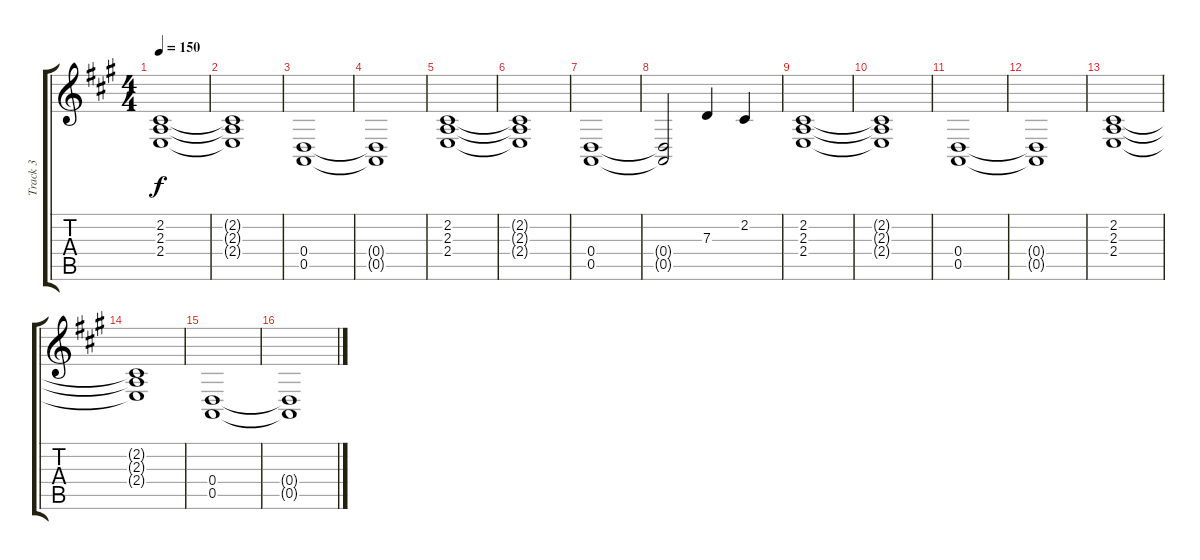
\track ("Track 3" "Track 3") {instrument acousticgrandpiano}
\staff {score tabs}
\tuning (E4 B3 G3 D3 A2 E2) {hide}
\ts (4 4)
\tempo 150
\clef g2
\ks a
(2.2 2.3 2.4).1{dy f} |
(2.2{t} 2.3{t} 2.4{t}).1 |
(0.4 0.5).1 |
(0.4{t} 0.5{t}).1 |
(2.2 2.3 2.4).1 |
(2.2{t} 2.3{t} 2.4{t}).1 |
(0.4 0.5).1 |
(0.4{t} 0.5{t}).2 7.3.4 2.2.4 |
(2.2 2.3 2.4).1 |
(2.2{t} 2.3{t} 2.4{t}).1 |
(0.4 0.5).1 |
(0.4{t} 0.5{t}).1 |
(2.2 2.3 2.4).1 |
(2.2{t} 2.3{t} 2.4{t}).1 |
(0.4 0.5).1 |
(0.4{t} 0.5{t}).1
